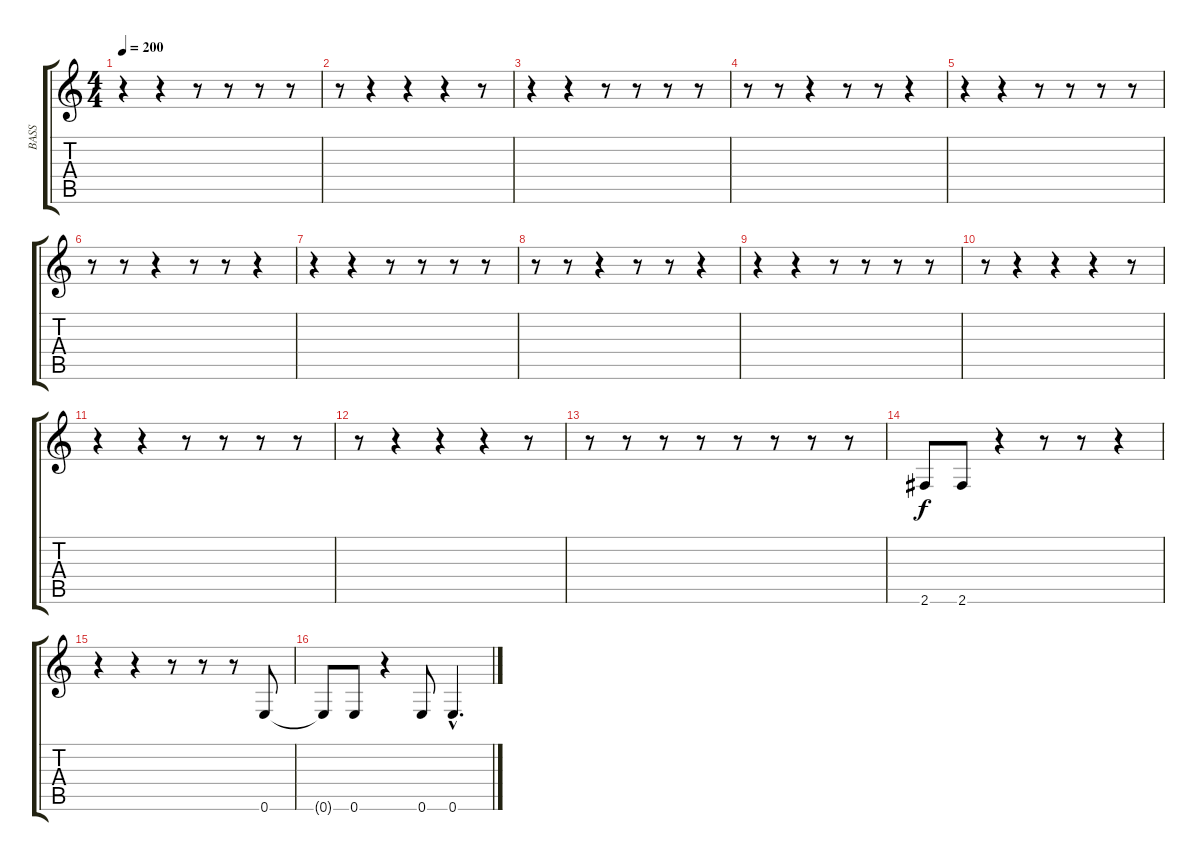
\track ("BASS" "BASS") {instrument electricbassfinger}
\staff {score tabs}
\tuning (E4 B3 G3 D3 A2 E2) {hide}
\ts (4 4)
\tempo 200
\clef g2
\ks c
r.4{dy f} r.4 r.8 r.8 r.8 r.8 |
r.8 r.4 r.4 r.4 r.8 |
r.4 r.4 r.8 r.8 r.8 r.8 |
r.8 r.8 r.4 r.8 r.8 r.4 |
r.4 r.4 r.8 r.8 r.8 r.8 |
r.8 r.8 r.4 r.8 r.8 r.4 |
r.4 r.4 r.8 r.8 r.8 r.8 |
r.8 r.8 r.4 r.8 r.8 r.4 |
r.4 r.4 r.8 r.8 r.8 r.8 |
r.8 r.4 r.4 r.4 r.8 |
r.4 r.4 r.8 r.8 r.8 r.8 |
r.8 r.4 r.4 r.4 r.8 |
r.8 r.8 r.8 r.8 r.8 r.8 r.8 r.8 |
2.6.8 2.6.8 r.4 r.8 r.8 r.4 |
r.4 r.4 r.8 r.8 r.8 0.6.8 |
0.6{t}.8 0.6.8 r.4 0.6.8 0.6{hac}.4{d}
